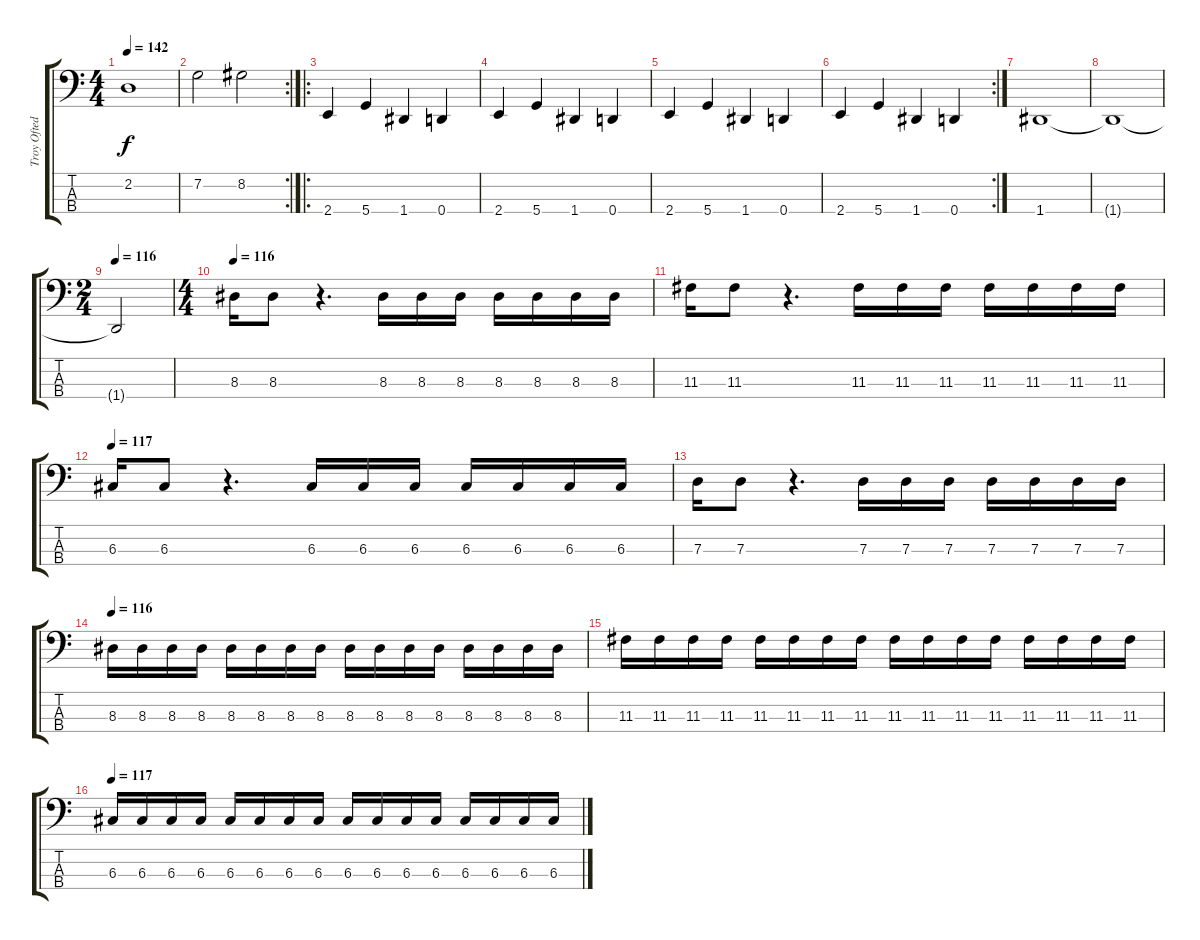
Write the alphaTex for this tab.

\track ("Troy Oftedal" "Troy Ofted") {instrument electricbasspick}
\staff {score tabs}
\tuning (F2 C2 G1 D1) {hide}
\ts (4 4)
\tempo 142
\clef f4
\ks c
2.2.1{dy f} |
\rc 2
7.2.2 8.2.2 |
\ro
2.4.4 5.4.4 1.4.4 0.4.4 |
2.4.4 5.4.4 1.4.4 0.4.4 |
2.4.4 5.4.4 1.4.4 0.4.4 |
\rc 2
2.4.4 5.4.4 1.4.4 0.4.4 |
1.4.1 |
1.4{t}.1 |
\ts (2 4)
\tempo 116
1.4{t}.2 |
\ts (4 4)
\tempo 116
8.3.16 8.3.8 r.4{d} 8.3.16 8.3.16 8.3.16 8.3.16 8.3.16 8.3.16 8.3.16 |
11.3.16 11.3.8 r.4{d} 11.3.16 11.3.16 11.3.16 11.3.16 11.3.16 11.3.16 11.3.16 |
\tempo 117
6.3.16 6.3.8 r.4{d} 6.3.16 6.3.16 6.3.16 6.3.16 6.3.16 6.3.16 6.3.16 |
7.3.16 7.3.8 r.4{d} 7.3.16 7.3.16 7.3.16 7.3.16 7.3.16 7.3.16 7.3.16 |
\tempo 116
8.3.16 8.3.16 8.3.16 8.3.16 8.3.16 8.3.16 8.3.16 8.3.16 8.3.16 8.3.16 8.3.16 8.3.16 8.3.16 8.3.16 8.3.16 8.3.16 |
11.3.16 11.3.16 11.3.16 11.3.16 11.3.16 11.3.16 11.3.16 11.3.16 11.3.16 11.3.16 11.3.16 11.3.16 11.3.16 11.3.16 11.3.16 11.3.16 |
\tempo 117
6.3.16 6.3.16 6.3.16 6.3.16 6.3.16 6.3.16 6.3.16 6.3.16 6.3.16 6.3.16 6.3.16 6.3.16 6.3.16 6.3.16 6.3.16 6.3.16
